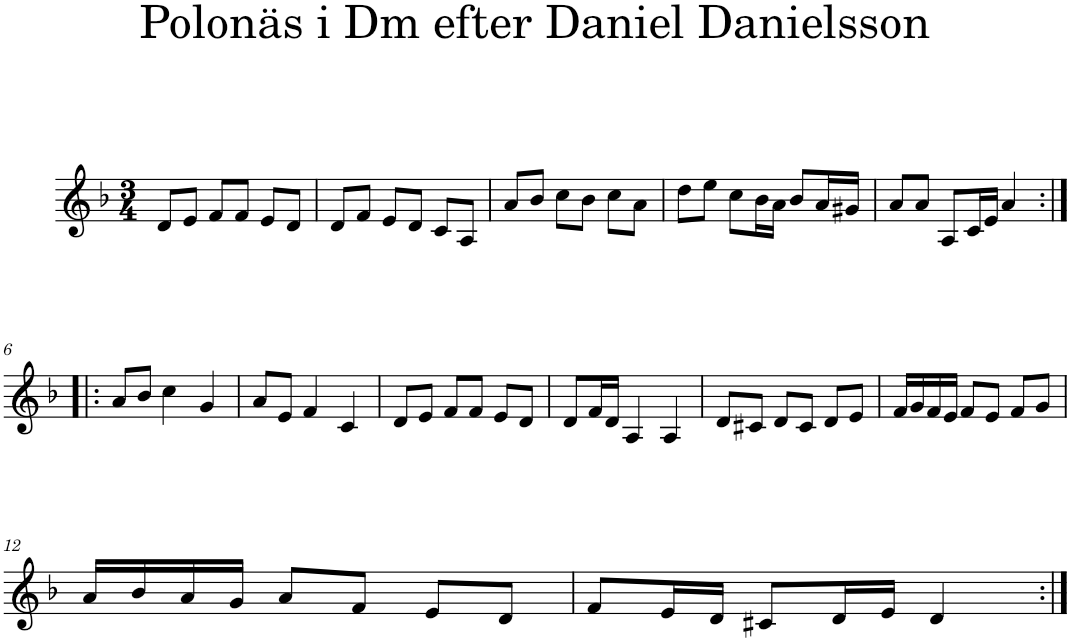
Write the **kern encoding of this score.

**kern
*part1
*staff1
*I"Piano
*I'Pno
*clefG2
*k[b-]
*d:
*M3/4
=1
8d/L
8e/J
8f/L
8f/J
8e/L
8d/J
=2
8d/L
8f/J
8e/L
8d/J
8c/L
8A/J
=3
8a/L
8b-/J
8cc\L
8b-\J
8cc\L
8a\J
=4
8dd\L
8ee\J
8cc\L
16b-\L
16a\JJ
8b-/L
16a/L
16g#X/JJ
=5
8a/L
8a/J
8A/L
16c/L
16e/JJ
4a/
!!LO:LB:g=z
=6:|!|:
8a/L
8b-/J
4cc\
4g/
=7
8a/L
8e/J
4f/
4c/
=8
8d/L
8e/J
8f/L
8f/J
8e/L
8d/J
=9
8d/L
16f/L
16d/JJ
4A/
4A/
=10
8d/L
8c#X/J
8d/L
8c#/J
8d/L
8e/J
=11
16f/LL
16g/
16f/
16e/JJ
8f/L
8e/J
8f/L
8g/J
!!LO:LB:g=z
=12
16a/LL
16b-/
16a/
16g/JJ
8a/L
8f/J
8e/L
8d/J
=13
8f/L
16e/L
16d/JJ
8c#X/L
16d/L
16e/JJ
4d/
=:|!
*-
